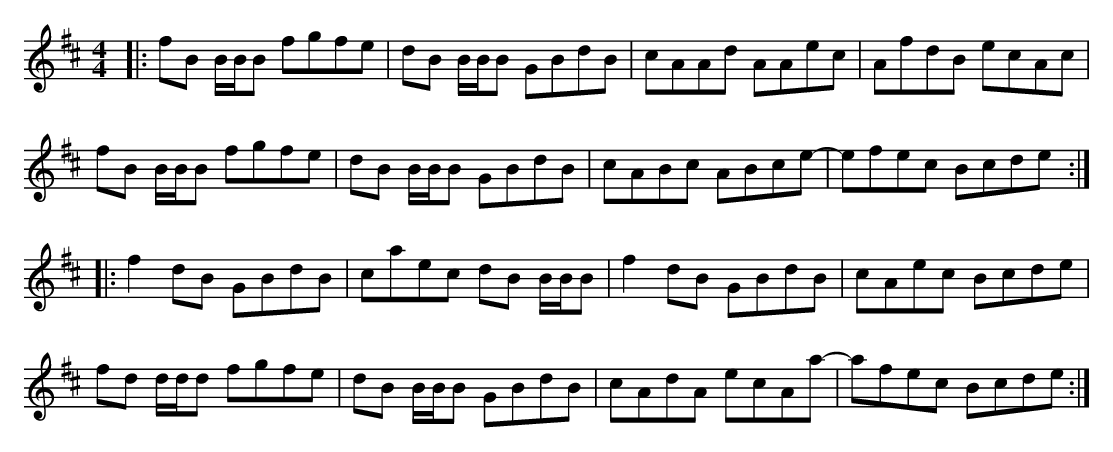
X:1
M:4/4
K:Bmin
|:fB B/B/B fgfe|dB B/B/B GBdB|cAAd AAec|AfdB ecAc|
fB B/B/B fgfe|dB B/B/B GBdB|cABc ABce-|efec Bcde:|
|:f2dB GBdB|caec dB B/B/B|f2dB GBdB|cAec Bcde|
fd d/d/d fgfe|dB B/B/B GBdB|cAdA ecAa-|afec Bcde:|
